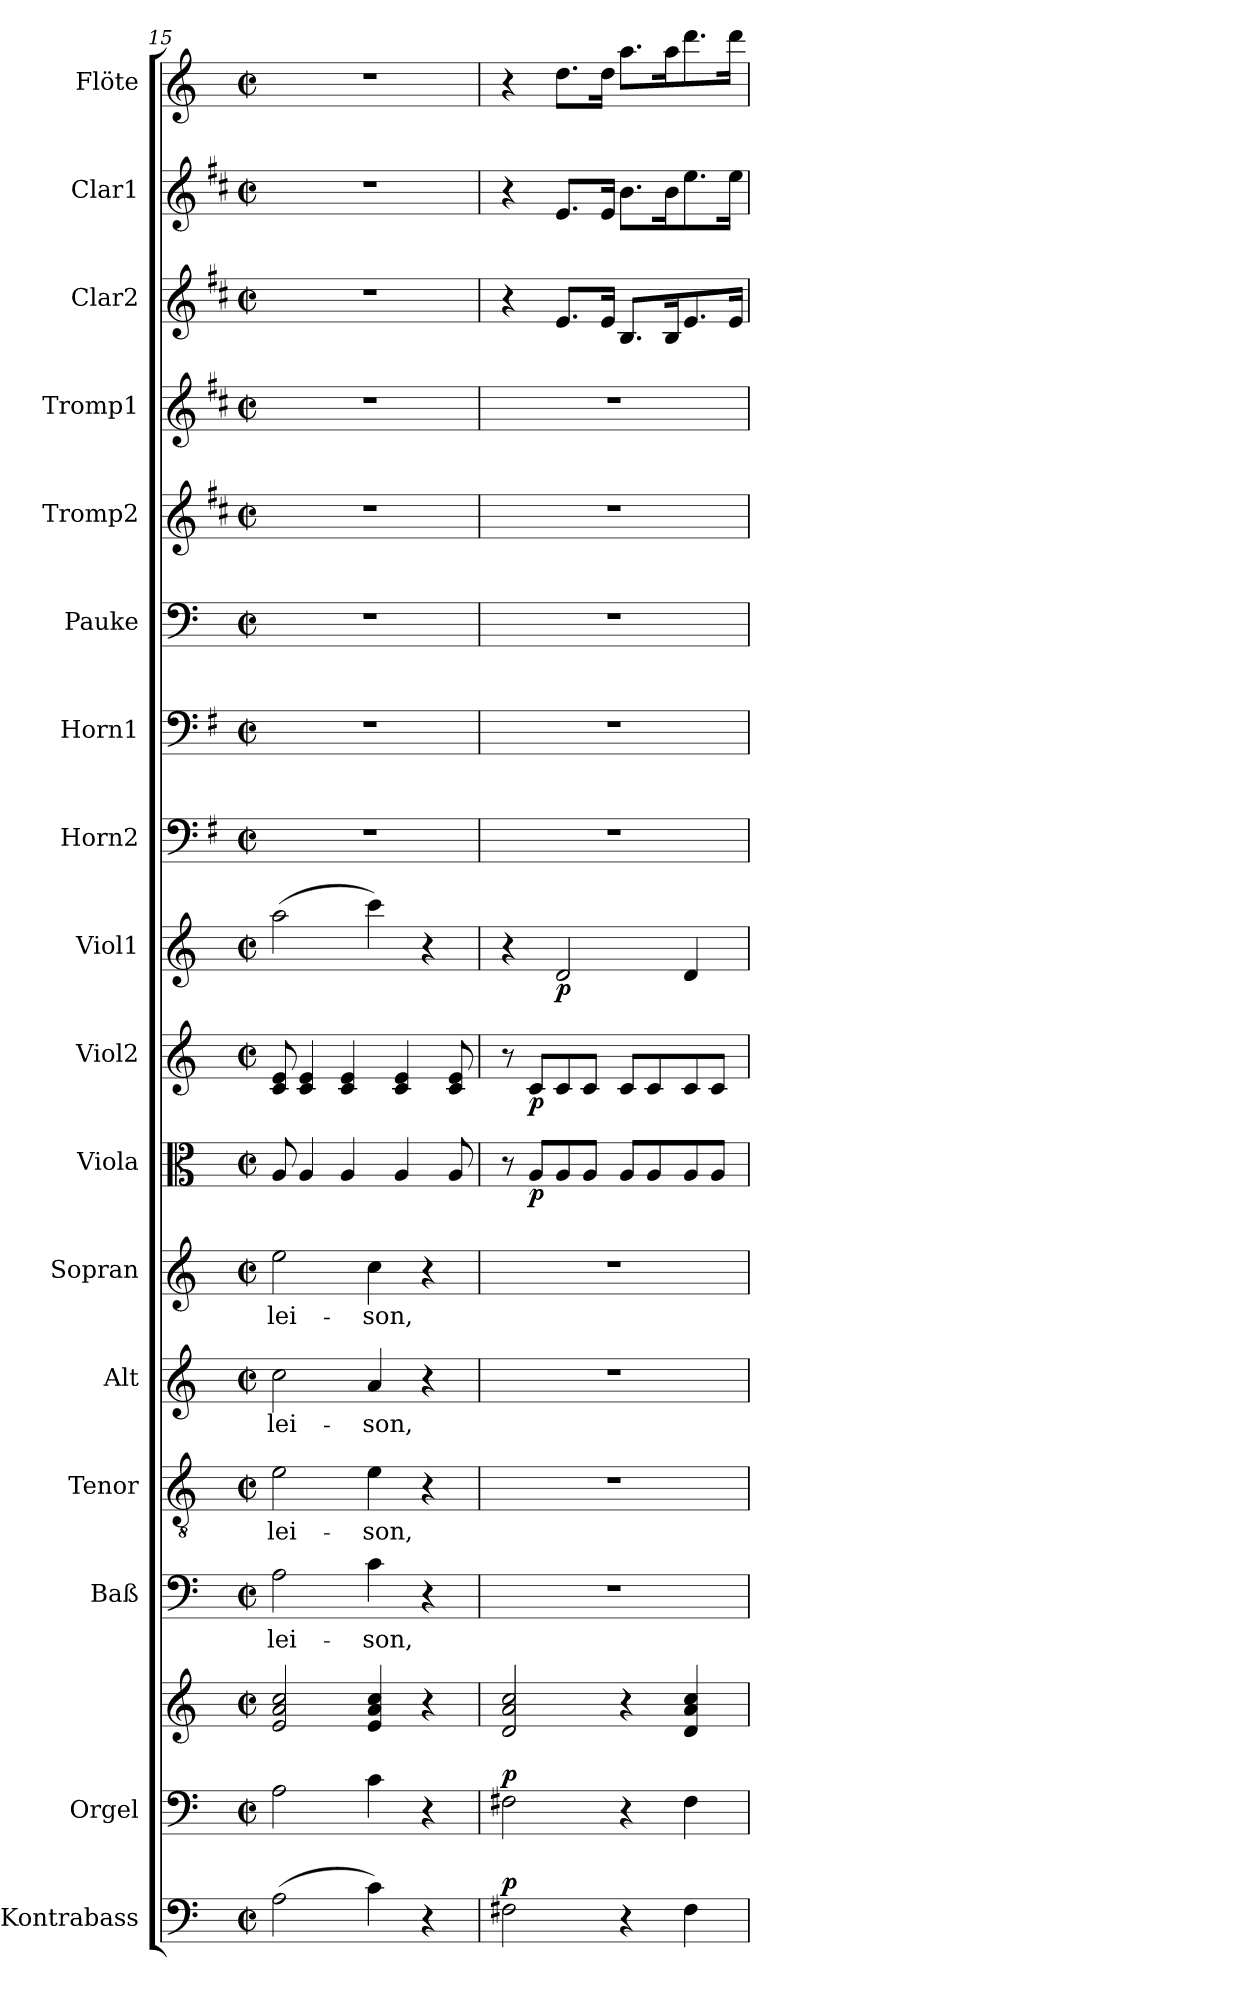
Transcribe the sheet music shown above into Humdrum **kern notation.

**kern	**dynam	**kern	**kern	**dynam	**kern	**text	**kern	**text	**kern	**text	**kern	**text	**kern	**dynam	**kern	**dynam	**kern	**dynam	**kern	**kern	**kern	**kern	**kern	**kern	**kern	**kern
*part17	*part17	*part16	*part16	*part16	*part15	*part15	*part14	*part14	*part13	*part13	*part12	*part12	*part11	*part11	*part10	*part10	*part9	*part9	*part8	*part7	*part6	*part5	*part4	*part3	*part2	*part1
*staff18	*staff18	*staff17	*staff16	*staff16/17	*staff15	*staff15	*staff14	*staff14	*staff13	*staff13	*staff12	*staff12	*staff11	*staff11	*staff10	*staff10	*staff9	*staff9	*staff8	*staff7	*staff6	*staff5	*staff4	*staff3	*staff2	*staff1
*I"Kontrabass	*	*I"Orgel	*	*	*I"Baß	*	*I"Tenor	*	*I"Alt	*	*I"Sopran	*	*I"Viola	*	*I"Viol2	*	*I"Viol1	*	*I"Horn2	*I"Horn1	*I"Pauke	*I"Tromp2	*I"Tromp1	*I"Clar2	*I"Clar1	*I"Flöte
*I'Kb	*	*	*	*	*I'B	*	*I'T	*	*I'A	*	*I'S	*	*I'Vla	*	*I'Vl2	*	*I'Vl1	*	*I'Hr2	*I'Hr1	*I'Pk	*I'Tr2	*I'Tr1	*I'Cl2	*I'Cl1	*I'Fl
*clefF4	*	*clefF4	*clefG2	*	*clefF4	*	*clefGv2	*	*clefG2	*	*clefG2	*	*clefC3	*	*clefG2	*	*clefG2	*	*clefF4	*clefF4	*clefF4	*clefG2	*clefG2	*clefG2	*clefG2	*clefG2
*ITrd7c12	*	*	*	*	*	*	*	*	*	*	*	*	*	*	*	*	*	*	*ITrd4c7	*ITrd4c7	*	*ITrd1c2	*ITrd1c2	*ITrd1c2	*ITrd1c2	*
*k[]	*	*k[]	*k[]	*	*k[]	*	*k[]	*	*k[]	*	*k[]	*	*k[]	*	*k[]	*	*k[]	*	*k[]	*k[]	*k[]	*k[]	*k[]	*k[]	*k[]	*k[]
*C:	*	*C:	*C:	*	*C:	*	*C:	*	*C:	*	*C:	*	*C:	*	*C:	*	*C:	*	*C:	*C:	*C:	*C:	*C:	*C:	*C:	*C:
*M2/2	*	*M2/2	*M2/2	*	*M2/2	*	*M2/2	*	*M2/2	*	*M2/2	*	*M2/2	*	*M2/2	*	*M2/2	*	*M2/2	*M2/2	*M2/2	*M2/2	*M2/2	*M2/2	*M2/2	*M2/2
*met(c|)	*	*met(c|)	*met(c|)	*	*met(c|)	*	*met(c|)	*	*met(c|)	*	*met(c|)	*	*met(c|)	*	*met(c|)	*	*met(c|)	*	*met(c|)	*met(c|)	*met(c|)	*met(c|)	*met(c|)	*met(c|)	*met(c|)	*met(c|)
=15	=15	=15	=15	=15	=15	=15	=15	=15	=15	=15	=15	=15	=15	=15	=15	=15	=15	=15	=15	=15	=15	=15	=15	=15	=15	=15
!	!	!	!	!	!	!LO:LY:b	!	!LO:LY:b	!	!LO:LY:b	!	!LO:LY:b	!	!	!	!	!	!	!	!	!	!	!	!	!	!
(2AA\	.	2A\	2e/ 2a/ 2cc/	.	2A\	-lei-	2e\	-lei-	2cc\	-lei-	2ee\	-lei-	8A/	.	8c/ 8e/	.	(2aa\	.	1r	1r	1r	1r	1r	1r	1r	1r
.	.	.	.	.	.	.	.	.	.	.	.	.	4A/	.	4c/ 4e/	.	.	.	.	.	.	.	.	.	.	.
.	.	.	.	.	.	.	.	.	.	.	.	.	4A/	.	4c/ 4e/	.	.	.	.	.	.	.	.	.	.	.
!	!	!	!	!	!	!LO:LY:b	!	!LO:LY:b	!	!LO:LY:b	!	!LO:LY:b	!	!	!	!	!	!	!	!	!	!	!	!	!	!
4C\)	.	4c\	4e/ 4a/ 4cc/	.	4c\	-son,	4e\	-son,	4a/	-son,	4cc\	-son,	.	.	.	.	4ccc\)	.	.	.	.	.	.	.	.	.
.	.	.	.	.	.	.	.	.	.	.	.	.	4A/	.	4c/ 4e/	.	.	.	.	.	.	.	.	.	.	.
4r	.	4r	4r	.	4r	.	4r	.	4r	.	4r	.	.	.	.	.	4r	.	.	.	.	.	.	.	.	.
.	.	.	.	.	.	.	.	.	.	.	.	.	8A/	.	8c/ 8e/	.	.	.	.	.	.	.	.	.	.	.
=16	=16	=16	=16	=16	=16	=16	=16	=16	=16	=16	=16	=16	=16	=16	=16	=16	=16	=16	=16	=16	=16	=16	=16	=16	=16	=16
!	!LO:DY:a	!	!	!LO:DY:a=2	!	!	!	!	!	!	!	!	!	!	!	!	!	!	!	!	!	!	!	!	!	!
2FF#X\	p	2F#X\	2d/ 2a/ 2cc/	p	1r	.	1r	.	1r	.	1r	.	8r	.	8r	.	4r	.	1r	1r	1r	1r	1r	4r	4r	4r
!	!	!	!	!	!	!	!	!	!	!	!	!	!	!LO:DY:b	!	!LO:DY:b	!	!	!	!	!	!	!	!	!	!
.	.	.	.	.	.	.	.	.	.	.	.	.	8A/L	p	8c/L	p	.	.	.	.	.	.	.	.	.	.
!	!	!	!	!	!	!	!	!	!	!	!	!	!	!	!	!	!	!LO:DY:b	!	!	!	!	!	!	!	!
.	.	.	.	.	.	.	.	.	.	.	.	.	8A/	.	8c/	.	2d/	p	.	.	.	.	.	8.d/L	8.d/L	8.dd\L
.	.	.	.	.	.	.	.	.	.	.	.	.	8A/J	.	8c/J	.	.	.	.	.	.	.	.	.	.	.
.	.	.	.	.	.	.	.	.	.	.	.	.	.	.	.	.	.	.	.	.	.	.	.	16d/Jk	16d/Jk	16dd\Jk
4r	.	4r	4r	.	.	.	.	.	.	.	.	.	8A/L	.	8c/L	.	.	.	.	.	.	.	.	8.A/L	8.a\L	8.aa\L
.	.	.	.	.	.	.	.	.	.	.	.	.	8A/	.	8c/	.	.	.	.	.	.	.	.	.	.	.
.	.	.	.	.	.	.	.	.	.	.	.	.	.	.	.	.	.	.	.	.	.	.	.	16A/k	16a\k	16aa\k
4FF#\	.	4F#\	4d/ 4a/ 4cc/	.	.	.	.	.	.	.	.	.	8A/	.	8c/	.	4d/	.	.	.	.	.	.	8.d/	8.dd\	8.ddd\
.	.	.	.	.	.	.	.	.	.	.	.	.	8A/J	.	8c/J	.	.	.	.	.	.	.	.	.	.	.
.	.	.	.	.	.	.	.	.	.	.	.	.	.	.	.	.	.	.	.	.	.	.	.	16d/Jk	16dd\Jk	16ddd\Jk
=	=	=	=	=	=	=	=	=	=	=	=	=	=	=	=	=	=	=	=	=	=	=	=	=	=	=
*-	*-	*-	*-	*-	*-	*-	*-	*-	*-	*-	*-	*-	*-	*-	*-	*-	*-	*-	*-	*-	*-	*-	*-	*-	*-	*-
